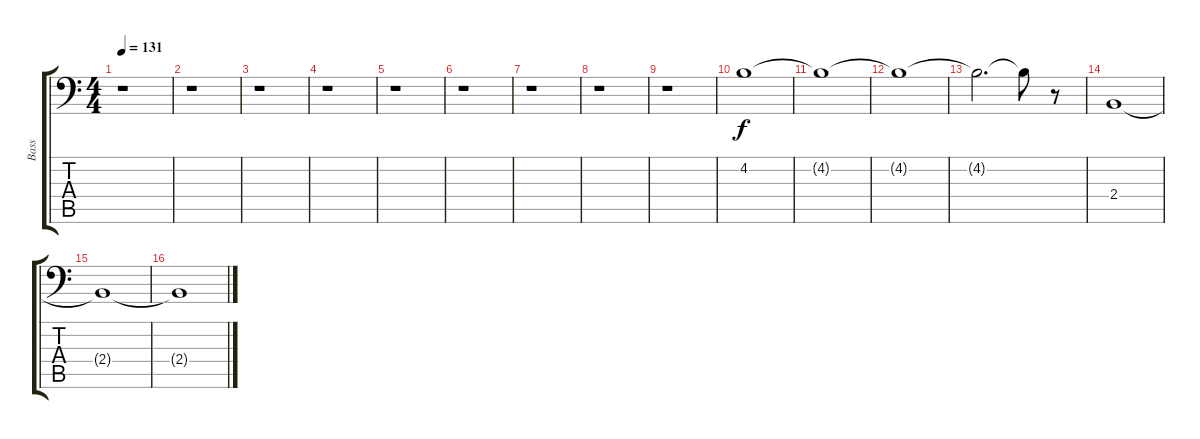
\track ("Bass" "Bass") {instrument electricbassfinger}
\staff {score tabs}
\tuning (C3 G2 D2 A1 E1 B0) {hide}
\ts (4 4)
\tempo 131
\clef f4
\ks c
r.1{dy f instrument electricbassfinger} |
r.1 |
r.1 |
r.1 |
r.1 |
r.1 |
r.1 |
r.1 |
r.1 |
4.2.1 |
4.2{t}.1 |
4.2{t}.1 |
4.2{t}.2{d} 4.2{t}.8 r.8 |
2.4.1 |
2.4{t}.1 |
2.4{t}.1
